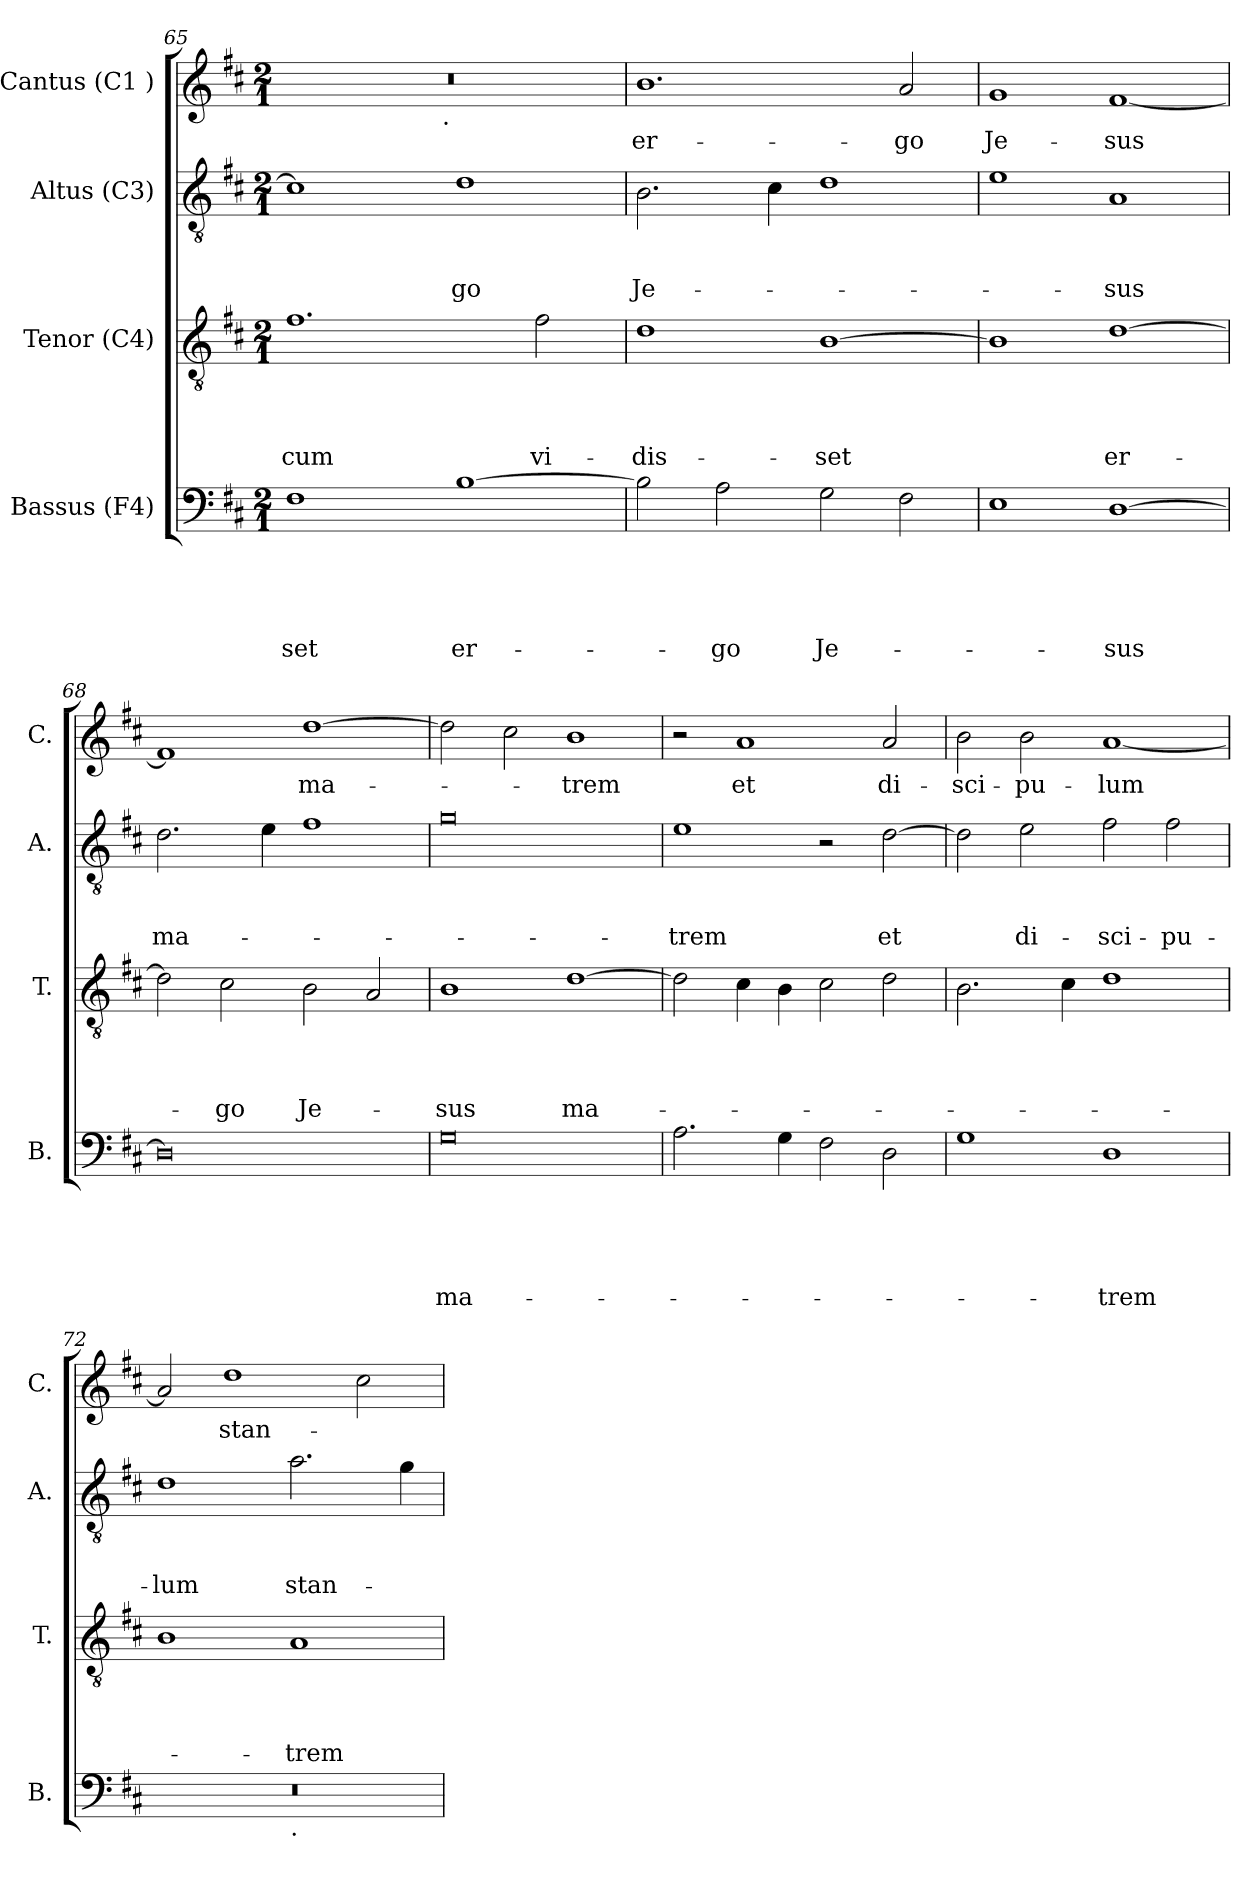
**kern	**text	**text	**text	**text	**text	**kern	**text	**text	**text	**text	**kern	**text	**text	**text	**kern	**text
*part4	*part4	*part4	*part4	*part4	*part4	*part3	*part3	*part3	*part3	*part3	*part2	*part2	*part2	*part2	*part1	*part1
*staff4	*staff4	*staff4	*staff4	*staff4	*staff4	*staff3	*staff3	*staff3	*staff3	*staff3	*staff2	*staff2	*staff2	*staff2	*staff1	*staff1
*I"Bassus (F4)	*	*	*	*	*	*I"Tenor (C4)	*	*	*	*	*I"Altus (C3)	*	*	*	*I"Cantus (C1 )	*
*I'B.	*	*	*	*	*	*I'T.	*	*	*	*	*I'A.	*	*	*	*I'C.	*
*clefF4	*	*	*	*	*	*clefGv2	*	*	*	*	*clefGv2	*	*	*	*clefG2	*
*k[f#c#]	*	*	*	*	*	*k[f#c#]	*	*	*	*	*k[f#c#]	*	*	*	*k[f#c#]	*
*D:	*	*	*	*	*	*D:	*	*	*	*	*D:	*	*	*	*D:	*
*M2/1	*	*	*	*	*	*M2/1	*	*	*	*	*M2/1	*	*	*	*M2/1	*
=65	=65	=65	=65	=65	=65	=65	=65	=65	=65	=65	=65	=65	=65	=65	=65	=65
!	!	!	!	!	!LO:LY:b	!	!	!	!	!LO:LY:b	!	!	!	!	!	!
*	*	*	*	*	*	*	*	*	*	*	*	*	*	*	*^	*
1F#	.	.	.	.	-set	1.f#	.	.	.	cum	1c#]	.	.	.	0r	2ryy	.
.	.	.	.	.	.	.	.	.	.	.	.	.	.	.	.	4...ryy	.
!	!	!	!	!	!	!	!	!	!	!	!	!	!	!	!	!LO:TX:b:t=.	!
.	.	.	.	.	.	.	.	.	.	.	.	.	.	.	.	1ryy	.
!	!	!	!	!	!LO:LY:b	!	!	!	!	!	!	!	!	!LO:LY:b	!	!	!
[<1B	.	.	.	.	er-	.	.	.	.	.	1d	.	.	-go	.	.	.
!	!	!	!	!	!	!	!	!	!	!LO:LY:b	!	!	!	!	!	!	!
.	.	.	.	.	.	2f#\	.	.	.	vi-	.	.	.	.	.	.	.
.	.	.	.	.	.	.	.	.	.	.	.	.	.	.	.	32ryy	.
!!LO:LB:g=z
=66	=66	=66	=66	=66	=66	=66	=66	=66	=66	=66	=66	=66	=66	=66	=66	=66	=66
!	!	!	!	!	!	!	!	!	!	!LO:LY:b	!	!	!	!LO:LY:b	!	!	!LO:LY:b
*	*	*	*	*	*	*	*	*	*	*	*	*	*	*	*v	*v	*
2B\]	.	.	.	.	.	1d	.	.	.	-dis-	2.B\	.	.	Je-	1.b	er-
!	!	!	!	!	!LO:LY:b	!	!	!	!	!	!	!	!	!	!	!
2A\	.	.	.	.	-go	.	.	.	.	.	.	.	.	.	.	.
.	.	.	.	.	.	.	.	.	.	.	4c#\	.	.	.	.	.
!	!	!	!	!	!LO:LY:b	!	!	!	!	!LO:LY:b	!	!	!	!	!	!
2G\	.	.	.	.	Je-	[>1B	.	.	.	-set	1d	.	.	.	.	.
!	!	!	!	!	!	!	!	!	!	!	!	!	!	!	!	!LO:LY:b
2F#\	.	.	.	.	.	.	.	.	.	.	.	.	.	.	2a/	-go
=67	=67	=67	=67	=67	=67	=67	=67	=67	=67	=67	=67	=67	=67	=67	=67	=67
!	!	!	!	!	!	!	!	!	!	!	!	!	!	!	!	!LO:LY:b
1E	.	.	.	.	.	1B]	.	.	.	.	1e	.	.	.	1g	Je-
!	!	!	!	!	!LO:LY:b	!	!	!	!	!LO:LY:b	!	!	!	!LO:LY:b	!	!LO:LY:b
[>1D	.	.	.	.	-sus	[>1d	.	.	.	er-	1A	.	.	-sus	[<1f#	-sus
=68	=68	=68	=68	=68	=68	=68	=68	=68	=68	=68	=68	=68	=68	=68	=68	=68
!	!	!	!	!	!	!	!	!	!	!	!	!	!	!LO:LY:b	!	!
0D]	.	.	.	.	.	2d\]	.	.	.	.	2.d\	.	.	ma-	1f#]	.
!	!	!	!	!	!	!	!	!	!	!LO:LY:b	!	!	!	!	!	!
.	.	.	.	.	.	2c#\	.	.	.	-go	.	.	.	.	.	.
.	.	.	.	.	.	.	.	.	.	.	4e\	.	.	.	.	.
!	!	!	!	!	!	!	!	!	!	!LO:LY:b	!	!	!	!	!	!LO:LY:b
.	.	.	.	.	.	2B\	.	.	.	Je-	1f#	.	.	.	[>1dd	ma-
.	.	.	.	.	.	2A/	.	.	.	.	.	.	.	.	.	.
=69	=69	=69	=69	=69	=69	=69	=69	=69	=69	=69	=69	=69	=69	=69	=69	=69
!	!	!	!	!	!LO:LY:b	!	!	!	!	!LO:LY:b	!	!	!	!	!	!
0G	.	.	.	.	ma-	1B	.	.	.	-sus	0g	.	.	.	2dd\]	.
.	.	.	.	.	.	.	.	.	.	.	.	.	.	.	2cc#\	.
!	!	!	!	!	!	!	!	!	!	!LO:LY:b	!	!	!	!	!	!LO:LY:b
.	.	.	.	.	.	[>1d	.	.	.	ma-	.	.	.	.	1b	-trem
!!LO:PB:g=z
=70	=70	=70	=70	=70	=70	=70	=70	=70	=70	=70	=70	=70	=70	=70	=70	=70
!	!	!	!	!	!	!	!	!	!	!	!	!	!	!LO:LY:b	!	!
2.A\	.	.	.	.	.	2d\]	.	.	.	.	1e	.	.	-trem	2r	.
!	!	!	!	!	!	!	!	!	!	!	!	!	!	!	!	!LO:LY:b
.	.	.	.	.	.	4c#\	.	.	.	.	.	.	.	.	1a	et
4G\	.	.	.	.	.	4B\	.	.	.	.	.	.	.	.	.	.
2F#\	.	.	.	.	.	2c#\	.	.	.	.	2r	.	.	.	.	.
!	!	!	!	!	!	!	!	!	!	!	!	!	!	!LO:LY:b	!	!LO:LY:b
2D\	.	.	.	.	.	2d\	.	.	.	.	[>2d\	.	.	et	2a/	di-
=71	=71	=71	=71	=71	=71	=71	=71	=71	=71	=71	=71	=71	=71	=71	=71	=71
!	!	!	!	!	!	!	!	!	!	!	!	!	!	!	!	!LO:LY:b
1G	.	.	.	.	.	2.B\	.	.	.	.	2d\]	.	.	.	2b\	-sci-
!	!	!	!	!	!	!	!	!	!	!	!	!	!	!LO:LY:b	!	!LO:LY:b
.	.	.	.	.	.	.	.	.	.	.	2e\	.	.	di-	2b\	-pu-
.	.	.	.	.	.	4c#\	.	.	.	.	.	.	.	.	.	.
!	!	!	!	!	!LO:LY:b	!	!	!	!	!	!	!	!	!LO:LY:b	!	!LO:LY:b
1D	.	.	.	.	-trem	1d	.	.	.	.	2f#\	.	.	-sci-	[<1a	-lum
!	!	!	!	!	!	!	!	!	!	!	!	!	!	!LO:LY:b	!	!
.	.	.	.	.	.	.	.	.	.	.	2f#\	.	.	-pu-	.	.
=72	=72	=72	=72	=72	=72	=72	=72	=72	=72	=72	=72	=72	=72	=72	=72	=72
!	!	!	!	!	!	!	!	!	!	!	!	!	!	!LO:LY:b	!	!
*^	*	*	*	*	*	*	*	*	*	*	*	*	*	*	*	*
0r	1ryy	.	.	.	.	.	1B	.	.	.	.	1d	.	.	-lum	2a/]	.
!	!	!	!	!	!	!	!	!	!	!	!	!	!	!	!	!	!LO:LY:b
.	.	.	.	.	.	.	.	.	.	.	.	.	.	.	.	1dd	stan-
!	!LO:TX:b:t=.	!	!	!	!	!	!	!	!	!	!	!	!	!	!	!	!
!	!	!	!	!	!	!	!	!	!	!	!LO:LY:b	!	!	!	!LO:LY:b	!	!
.	1ryy	.	.	.	.	.	1A	.	.	.	-trem	2.a\	.	.	stan-	.	.
.	.	.	.	.	.	.	.	.	.	.	.	.	.	.	.	2cc#\	.
.	.	.	.	.	.	.	.	.	.	.	.	4g\	.	.	.	.	.
*v	*v	*	*	*	*	*	*	*	*	*	*	*	*	*	*	*	*
=	=	=	=	=	=	=	=	=	=	=	=	=	=	=	=	=
*-	*-	*-	*-	*-	*-	*-	*-	*-	*-	*-	*-	*-	*-	*-	*-	*-
